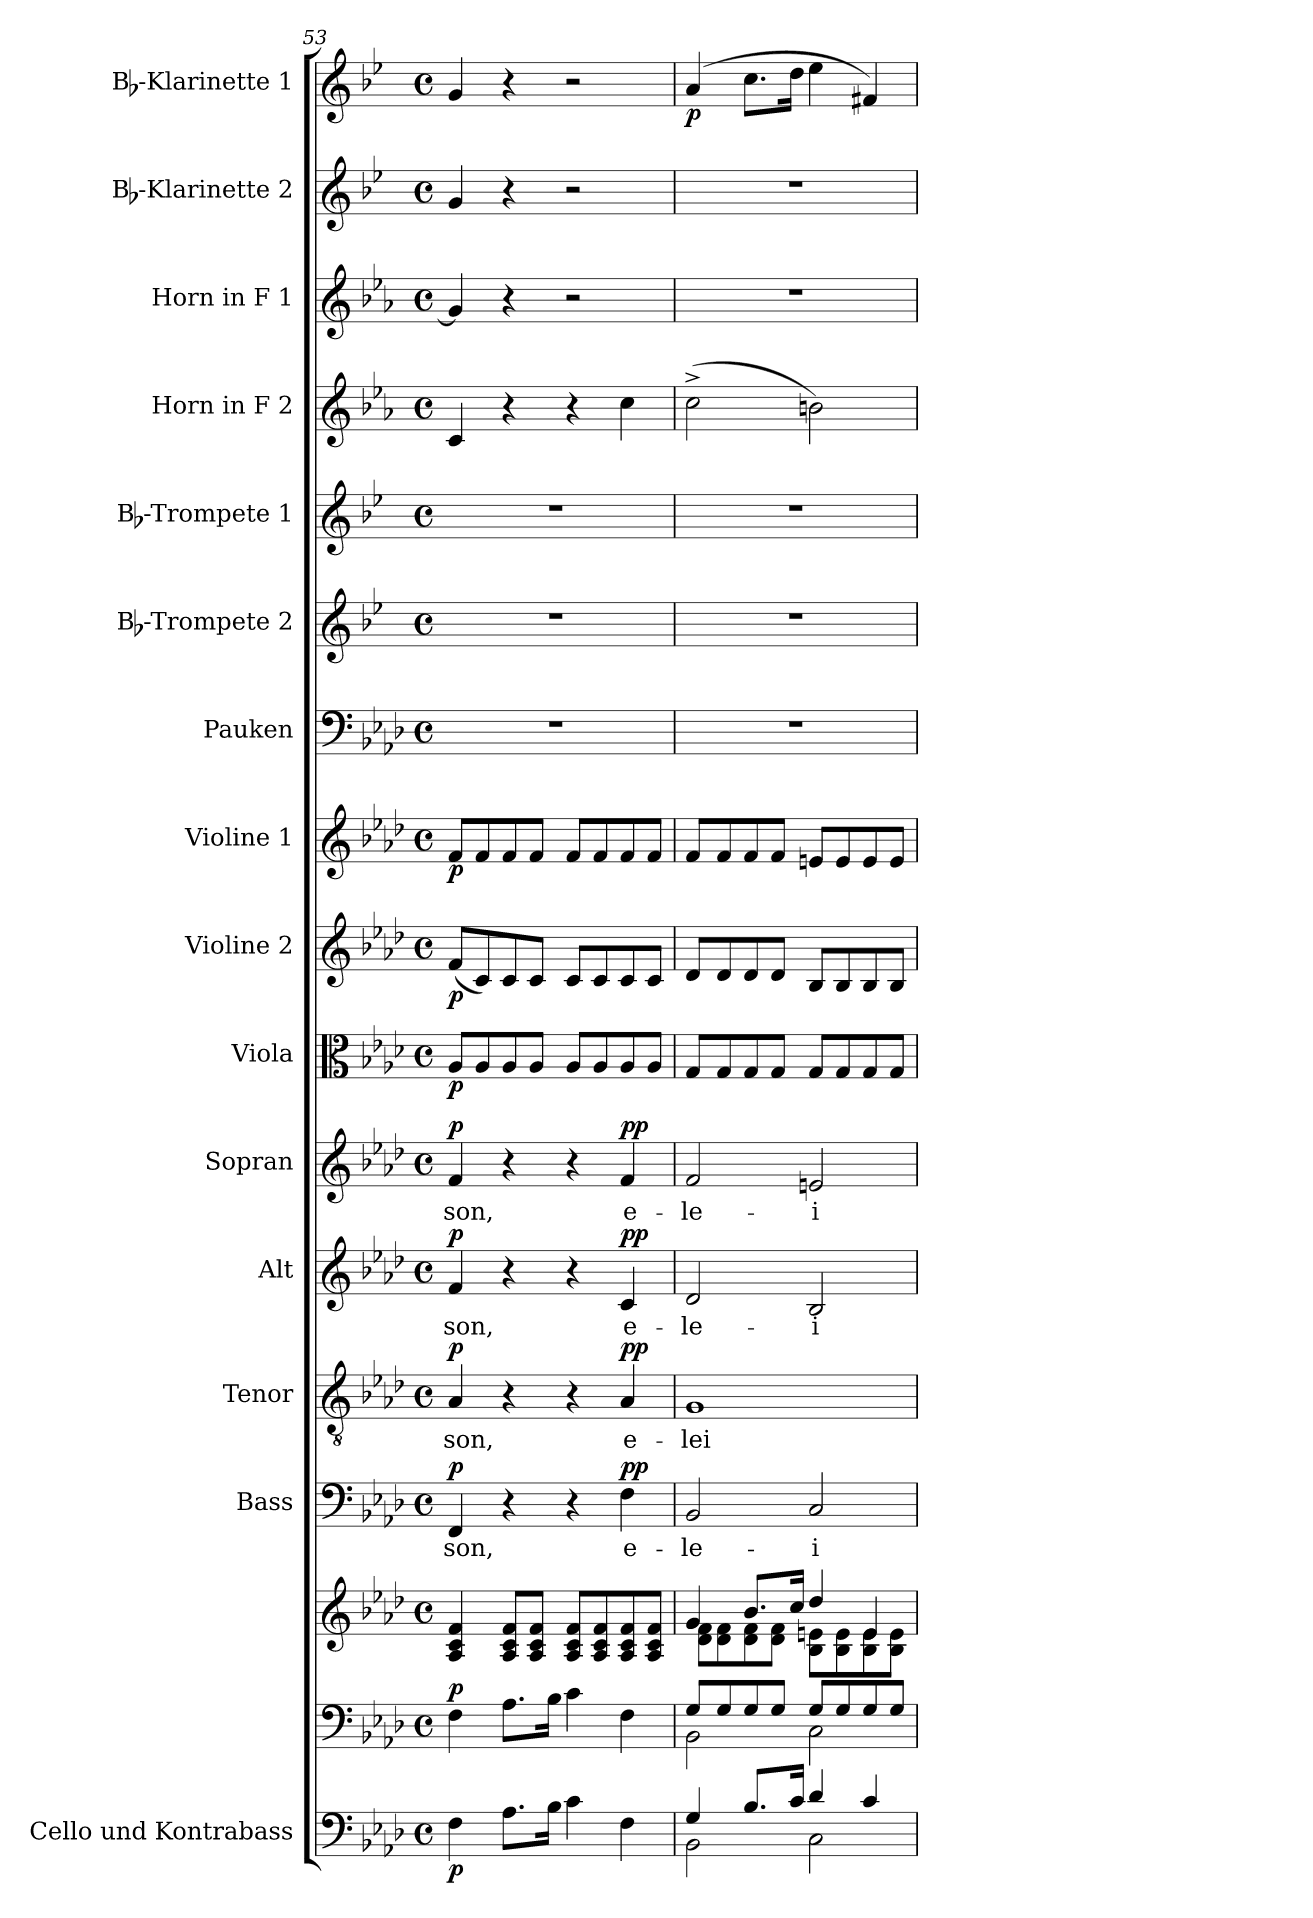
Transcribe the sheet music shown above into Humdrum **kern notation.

**kern	**dynam	**kern	**kern	**dynam	**kern	**text	**dynam	**kern	**text	**dynam	**kern	**text	**dynam	**kern	**text	**dynam	**kern	**dynam	**kern	**dynam	**kern	**dynam	**kern	**kern	**kern	**kern	**kern	**kern	**kern	**dynam
*part16	*part16	*part15	*part15	*part15	*part14	*part14	*part14	*part13	*part13	*part13	*part12	*part12	*part12	*part11	*part11	*part11	*part10	*part10	*part9	*part9	*part8	*part8	*part7	*part6	*part5	*part4	*part3	*part2	*part1	*part1
*staff17	*staff17	*staff16	*staff15	*staff15/16	*staff14	*staff14	*staff14	*staff13	*staff13	*staff13	*staff12	*staff12	*staff12	*staff11	*staff11	*staff11	*staff10	*staff10	*staff9	*staff9	*staff8	*staff8	*staff7	*staff6	*staff5	*staff4	*staff3	*staff2	*staff1	*staff1
*I"Cello und Kontrabass	*	*	*	*	*I"Bass	*	*	*I"Tenor	*	*	*I"Alt	*	*	*I"Sopran	*	*	*I"Viola	*	*I"Violine 2	*	*I"Violine 1	*	*I"Pauken	*I"Bb-Trompete 2	*I"Bb-Trompete 1	*I"Horn in F 2	*I"Horn in F 1	*I"Bb-Klarinette 2	*I"Bb-Klarinette 1	*
*I'Kb.	*	*	*	*	*I'B.	*	*	*I'T.	*	*	*I'A.	*	*	*I'S.	*	*	*I'Vla.	*	*I'Vl. 2	*	*I'Vl. 1	*	*I'Pk.	*I'Bb Trp. 2	*I'Bb Trp. 1	*	*	*I'Bb Kl. 2	*I'Bb Kl. 1	*
*clefF4	*	*clefF4	*clefG2	*	*clefF4	*	*	*clefGv2	*	*	*clefG2	*	*	*clefG2	*	*	*clefC3	*	*clefG2	*	*clefG2	*	*clefF4	*clefG2	*clefG2	*clefG2	*clefG2	*clefG2	*clefG2	*
*ITrd7c12	*	*	*	*	*	*	*	*	*	*	*	*	*	*	*	*	*	*	*	*	*	*	*	*ITrd1c2	*ITrd1c2	*ITrd4c7	*ITrd4c7	*ITrd1c2	*ITrd1c2	*
*k[b-e-a-d-]	*	*k[b-e-a-d-]	*k[b-e-a-d-]	*	*k[b-e-a-d-]	*	*	*k[b-e-a-d-]	*	*	*k[b-e-a-d-]	*	*	*k[b-e-a-d-]	*	*	*k[b-e-a-d-]	*	*k[b-e-a-d-]	*	*k[b-e-a-d-]	*	*k[b-e-a-d-]	*k[b-e-a-d-]	*k[b-e-a-d-]	*k[b-e-a-d-]	*k[b-e-a-d-]	*k[b-e-a-d-]	*k[b-e-a-d-]	*
*A-:	*	*A-:	*A-:	*	*A-:	*	*	*A-:	*	*	*A-:	*	*	*A-:	*	*	*A-:	*	*A-:	*	*A-:	*	*A-:	*A-:	*A-:	*A-:	*A-:	*A-:	*A-:	*
*M4/4	*	*M4/4	*M4/4	*	*M4/4	*	*	*M4/4	*	*	*M4/4	*	*	*M4/4	*	*	*M4/4	*	*M4/4	*	*M4/4	*	*M4/4	*M4/4	*M4/4	*M4/4	*M4/4	*M4/4	*M4/4	*
*met(c)	*	*met(c)	*met(c)	*	*met(c)	*	*	*met(c)	*	*	*met(c)	*	*	*met(c)	*	*	*met(c)	*	*met(c)	*	*met(c)	*	*met(c)	*met(c)	*met(c)	*met(c)	*met(c)	*met(c)	*met(c)	*
=53	=53	=53	=53	=53	=53	=53	=53	=53	=53	=53	=53	=53	=53	=53	=53	=53	=53	=53	=53	=53	=53	=53	=53	=53	=53	=53	=53	=53	=53	=53
!	!LO:DY:b	!	!	!LO:DY:a=2	!	!LO:LY:b	!LO:DY:a	!	!LO:LY:b	!LO:DY:a	!	!LO:LY:b	!LO:DY:a	!	!LO:LY:b	!LO:DY:a	!	!LO:DY:b	!	!LO:DY:b	!	!LO:DY:b	!	!	!	!	!	!	!	!
4FF\	p	4F\	4A-/ 4c/ 4f/	p	4FF/	-son,	p	4A-/	-son,	p	4f/	-son,	p	4f/	-son,	p	8A-/L	p	(<8f/L	p	8f/L	p	1r	1r	1r	4F/	4c/]	4f/	4f/	.
.	.	.	.	.	.	.	.	.	.	.	.	.	.	.	.	.	8A-/	.	8c/)	.	8f/	.	.	.	.	.	.	.	.	.
8.AA-\L	.	8.A-\L	8A-/ 8c/ 8f/L	.	4r	.	.	4r	.	.	4r	.	.	4r	.	.	8A-/	.	8c/	.	8f/	.	.	.	.	4r	4r	4r	4r	.
.	.	.	8A-/ 8c/ 8f/J	.	.	.	.	.	.	.	.	.	.	.	.	.	8A-/J	.	8c/J	.	8f/J	.	.	.	.	.	.	.	.	.
16BB-\Jk	.	16B-\Jk	.	.	.	.	.	.	.	.	.	.	.	.	.	.	.	.	.	.	.	.	.	.	.	.	.	.	.	.
4C\	.	4c\	8A-/ 8c/ 8f/L	.	4r	.	.	4r	.	.	4r	.	.	4r	.	.	8A-/L	.	8c/L	.	8f/L	.	.	.	.	4r	2r	2r	2r	.
.	.	.	8A-/ 8c/ 8f/	.	.	.	.	.	.	.	.	.	.	.	.	.	8A-/	.	8c/	.	8f/	.	.	.	.	.	.	.	.	.
!	!	!	!	!	!	!LO:LY:b	!LO:DY:a	!	!LO:LY:b	!LO:DY:a	!	!LO:LY:b	!LO:DY:a	!	!LO:LY:b	!LO:DY:a	!	!	!	!	!	!	!	!	!	!	!	!	!	!
4FF\	.	4F\	8A-/ 8c/ 8f/	.	4F\	e-	pp	4A-/	e-	pp	4c/	e-	pp	4f/	e-	pp	8A-/	.	8c/	.	8f/	.	.	.	.	4f\	.	.	.	.
.	.	.	8A-/ 8c/ 8f/J	.	.	.	.	.	.	.	.	.	.	.	.	.	8A-/J	.	8c/J	.	8f/J	.	.	.	.	.	.	.	.	.
=54	=54	=54	=54	=54	=54	=54	=54	=54	=54	=54	=54	=54	=54	=54	=54	=54	=54	=54	=54	=54	=54	=54	=54	=54	=54	=54	=54	=54	=54	=54
*^	*	*^	*^	*	*	*	*	*	*	*	*	*	*	*	*	*	*	*	*	*	*	*	*	*	*	*	*	*	*	*
!	!	!	!	!	!	!	!	!	!LO:LY:b	!	!	!LO:LY:b	!	!	!LO:LY:b	!	!	!LO:LY:b	!	!	!	!	!	!	!	!	!	!	!	!	!	!	!LO:DY:b
4GG/	2BBB-\	.	8G/L	2BB-\	4g/	8d-\ 8f\L	.	2BB-/	-le-	.	1G	-lei-	.	2d-/	-le-	.	2f/	-le-	.	8G/L	.	8d-/L	.	8f/L	.	1r	1r	1r	(>2f^>\	1r	1r	(4g/	p
.	.	.	8G/	.	.	8d-\ 8f\	.	.	.	.	.	.	.	.	.	.	.	.	.	8G/	.	8d-/	.	8f/	.	.	.	.	.	.	.	.	.
8.BB-/L	.	.	8G/	.	8.b-/L	8d-\ 8f\	.	.	.	.	.	.	.	.	.	.	.	.	.	8G/	.	8d-/	.	8f/	.	.	.	.	.	.	.	8.b-\L	.
.	.	.	8G/J	.	.	8d-\ 8f\J	.	.	.	.	.	.	.	.	.	.	.	.	.	8G/J	.	8d-/J	.	8f/J	.	.	.	.	.	.	.	.	.
16C/Jk	.	.	.	.	16cc/Jk	.	.	.	.	.	.	.	.	.	.	.	.	.	.	.	.	.	.	.	.	.	.	.	.	.	.	16cc\Jk	.
!	!	!	!	!	!	!	!	!	!LO:LY:b	!	!	!	!	!	!LO:LY:b	!	!	!LO:LY:b	!	!	!	!	!	!	!	!	!	!	!	!	!	!	!
4D-/	2CC\	.	8G/L	2C\	4dd-/	8B-\ 8en\L	.	2C/	-i-	.	.	.	.	2B-/	-i-	.	2en/	-i-	.	8G/L	.	8B-/L	.	8en/L	.	.	.	.	2en\)	.	.	4dd-\	.
.	.	.	8G/	.	.	8B-\ 8e\	.	.	.	.	.	.	.	.	.	.	.	.	.	8G/	.	8B-/	.	8e/	.	.	.	.	.	.	.	.	.
4C/	.	.	8G/	.	4e/	8B-\ 8e\	.	.	.	.	.	.	.	.	.	.	.	.	.	8G/	.	8B-/	.	8e/	.	.	.	.	.	.	.	4en/)	.
.	.	.	8G/J	.	.	8B-\ 8e\J	.	.	.	.	.	.	.	.	.	.	.	.	.	8G/J	.	8B-/J	.	8e/J	.	.	.	.	.	.	.	.	.
*v	*v	*	*	*	*	*	*	*	*	*	*	*	*	*	*	*	*	*	*	*	*	*	*	*	*	*	*	*	*	*	*	*	*
*	*	*v	*v	*	*	*	*	*	*	*	*	*	*	*	*	*	*	*	*	*	*	*	*	*	*	*	*	*	*	*	*	*
*	*	*	*v	*v	*	*	*	*	*	*	*	*	*	*	*	*	*	*	*	*	*	*	*	*	*	*	*	*	*	*	*
=	=	=	=	=	=	=	=	=	=	=	=	=	=	=	=	=	=	=	=	=	=	=	=	=	=	=	=	=	=	=
*-	*-	*-	*-	*-	*-	*-	*-	*-	*-	*-	*-	*-	*-	*-	*-	*-	*-	*-	*-	*-	*-	*-	*-	*-	*-	*-	*-	*-	*-	*-
